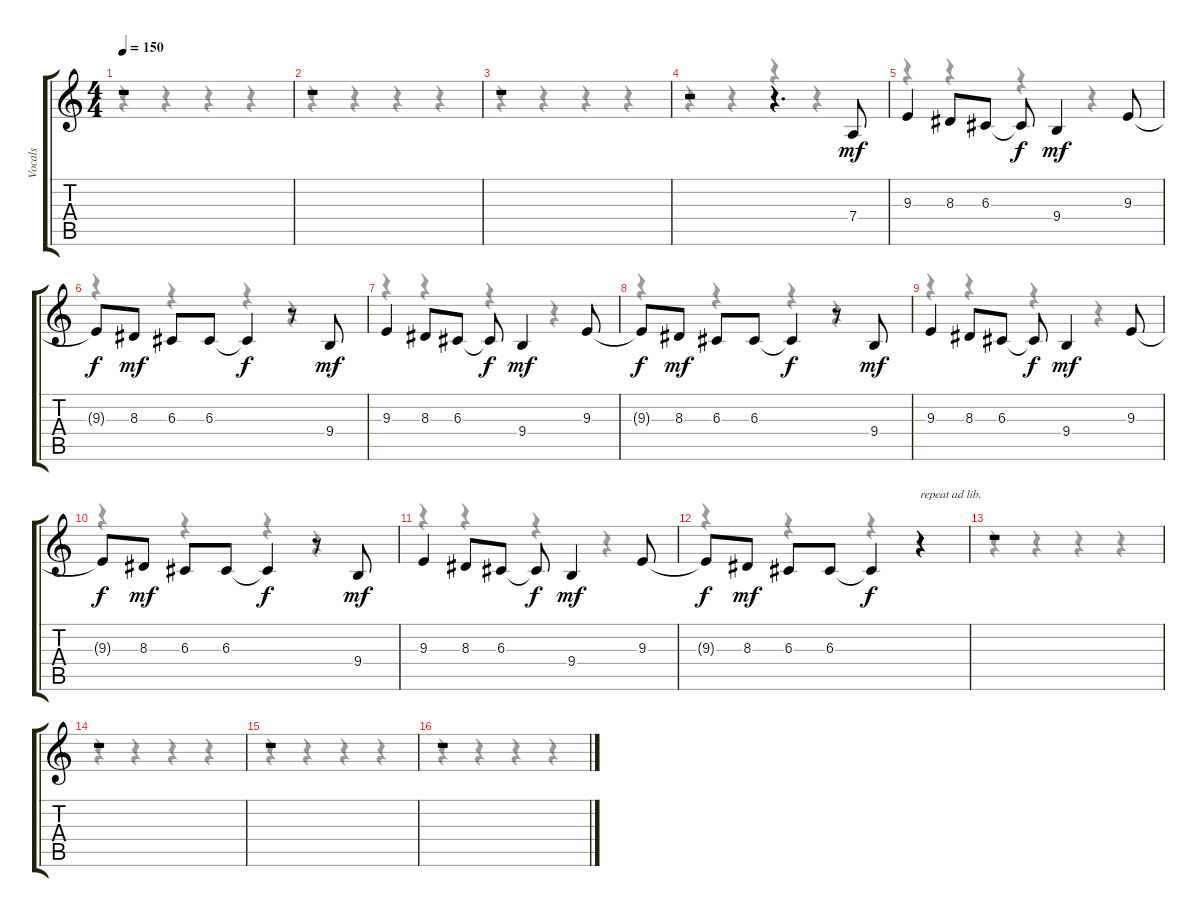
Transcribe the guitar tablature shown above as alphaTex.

\track ("Vocals" "Vocals") {instrument bassoon}
\staff {score tabs}
\tuning (E4 B3 G3 D3 A2 E2) {hide}
\voice
\ts (4 4)
\tempo 150
\clef g2
\ks c
r.1{dy mf} |
r.1 |
r.1 |
r.2 r.4{d} 7.4.8 |
9.3.4 8.3.8 6.3.8 6.3{t}.8{dy f} 9.4.4{dy mf} 9.3.8 |
9.3{t}.8{dy f} 8.3.8{dy mf} 6.3.8 6.3.8 6.3{t}.4{dy f} r.8 9.4.8{dy mf} |
9.3.4 8.3.8 6.3.8 6.3{t}.8{dy f} 9.4.4{dy mf} 9.3.8 |
9.3{t}.8{dy f} 8.3.8{dy mf} 6.3.8 6.3.8 6.3{t}.4{dy f} r.8 9.4.8{dy mf} |
9.3.4 8.3.8 6.3.8 6.3{t}.8{dy f} 9.4.4{dy mf} 9.3.8 |
9.3{t}.8{dy f} 8.3.8{dy mf} 6.3.8 6.3.8 6.3{t}.4{dy f} r.8 9.4.8{dy mf} |
9.3.4 8.3.8 6.3.8 6.3{t}.8{dy f} 9.4.4{dy mf} 9.3.8 |
9.3{t}.8{dy f} 8.3.8{dy mf} 6.3.8 6.3.8 6.3{t}.4{dy f} r.4{txt "repeat ad lib."} |
r.1 |
r.1 |
r.1 |
r.1
\voice
\clef g2
\ottava regular
\simile none
\ks c
r.4{dy f} r.4 r.4 r.4 |
r.4 r.4 r.4 r.4 |
r.4 r.4 r.4 r.4 |
r.4 r.4 r.4 r.4 |
r.4 r.4 r.4 r.4 |
r.4 r.4 r.4 r.4 |
r.4 r.4 r.4 r.4 |
r.4 r.4 r.4 r.4 |
r.4 r.4 r.4 r.4 |
r.4 r.4 r.4 r.4 |
r.4 r.4 r.4 r.4 |
r.4 r.4 r.4 r.4 |
r.4 r.4 r.4 r.4 |
r.4 r.4 r.4 r.4 |
r.4 r.4 r.4 r.4 |
r.4 r.4 r.4 r.4
